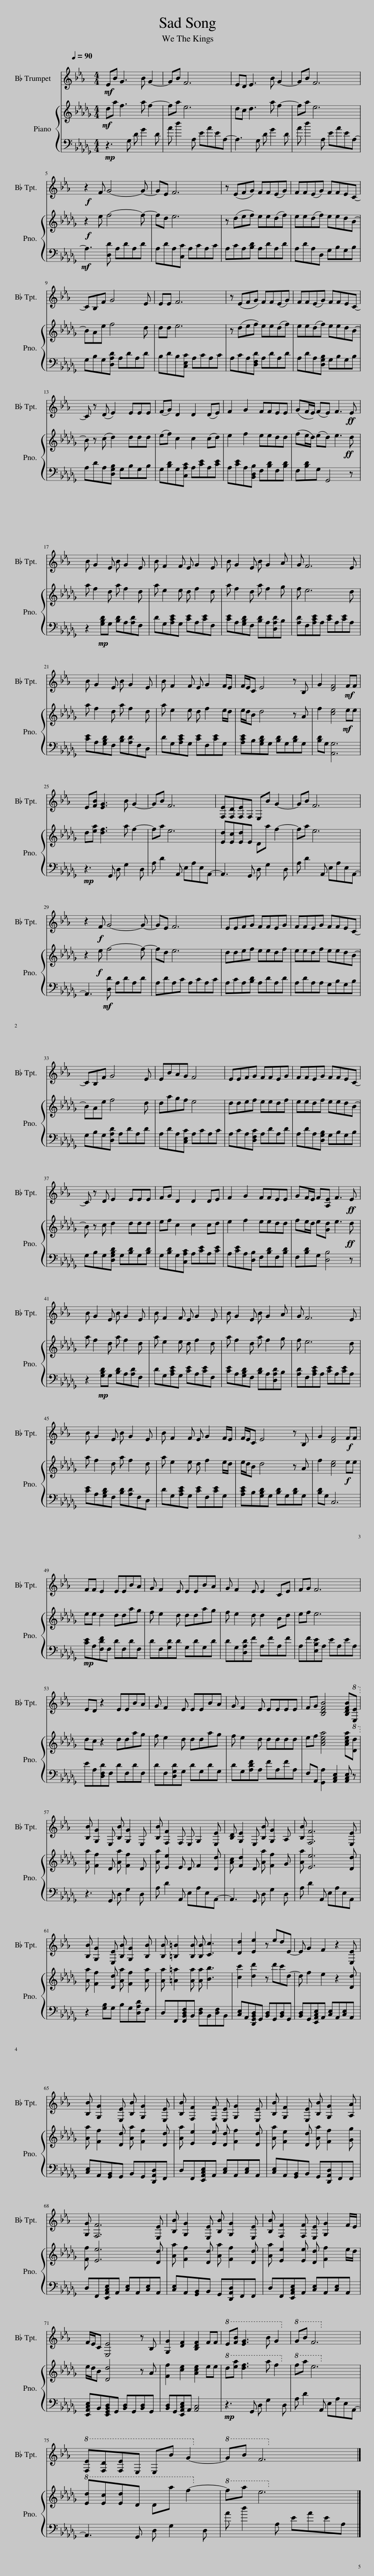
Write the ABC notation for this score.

X:1
%%score 1 { 2 | 3 }
L:1/8
Q:1/4=90
M:4/4
I:linebreak $
K:Db
V:1 treble transpose=-2
V:2 treble
V:3 bass
V:1
[K:Eb]!mf! EB G3 B G2- | GB F6 | ED E3 B G2- | GB F6 |$!f! z2 F G4- G- | %5
 GE F6 | z (EFG) FF(EG) | FF(EG) FFEC- |$ CB,F G4 E | EE F6 | %10
 z (EFG) FF(EG) | FF(EG) FFEC- |$ C z (D E2) EEE | (FG) D2 D2 (DE) | F2 G2 FFEE | %15
 (GF/E/) (FE) F3!ff! E |$ B G2 E B G2 E | B F2 F E G2 E | B G2 E B G2 A | G F6 E |$ %20
 B G2 E B G2 E | B F2 F E G2 F/E/ | F/E/C E4 z B, | G2 [DF]4!mf! FF |$ E[FB] [EG]3 B G2- | %25
 GB F6 | [F,E][F,D][F,E]F, E,B G2- | GB F6 |$ z2!f! F G4- G- | GE F6 | %30
 EEFG FFEG | FFEG FFEC- |$ CB,F G4 E | EBAG F4 | EEFG FFEG | %35
 FFEG FFEC- |$ C z D E2 EEE | FG D2 D2 DE | F2 G2 FFEE | GF/E/ F[A,E] F3!ff! E |$ %40
 B G2 E B G2 E | B F2 F E G2 E | B G2 E B G2 A | G F6 E |$ B G2 E B G2 E | %45
 B F2 F E G2 F/E/ | F/E/C E4 z B, | G2 [DF]4!f! FF |$ FF E2 EEBA | G F2 E EEBA | %50
 G F2 E E2 CE | FG F6 |$ ED z2 EEBA | G F2 E EEBA | G F2 E EEEE | %55
 FG [B,DFB]4 [B,DFB]!8va(![Ee]!8va)! |$ [B,B] [G,G]2 E, [B,B] [G,G]2 E, | [B,B] [F,F]2 F, E, G,2 [E,E] | [B,D] [G,E]2 E, [B,B] [G,G]2 A, | [B,B] [F,F]6 [E,E] |$ %60
 [B,B] [G,G]2 [E,E] [B,B] [G,G]2 [B,B] | [B,B] [=B,=B]2 [B,B] [B,B] [Cc]3 | [Dd]2 [Ee]2 z edE- | E G2 F2 z2 [E,E] |$ [B,B] [G,G]2 [E,E] [B,B] [G,G]2 [E,E] | %65
 [B,B] [F,F]2 [F,F] [E,E] [G,G]2 [E,E] | [B,B] [G,F]2 [E,E] [B,B] [G,G]2 [A,A] |$ [G,G] [F,F]6 [E,E] | [B,B] [G,G]2 [E,E] [B,B] [G,G]2 [E,E] | [B,B] [F,F]2 [F,F] [E,E] [G,G]2 F/E/ |$ %70
 F/E/C [E,E]4 z B, | [G,G]2 [DF]2 [B,DF]2 FF |!8va(! e[fb] [eg]3 b g2!8va)! |!8va(! gb f6!8va)! |$!8va(! [Fe][Fd][Fe]E Eb g2-!8va)! | %75
!8va(! gb f6!8va)! |] %76
V:2
!mf! da f3 a f2- | fa e6 | dc d3 a f2- | fa e6 |$!f! z2 e f4- f- | %5
 fd e6 | z (def) ee(df) | ee(df) eedB- |$ BAe f4 d | dd e6 | %10
 z (def) ee(df) | ee(df) eedB- |$ B z (c d2) ddd | (ef) c2 c2 (cd) | e2 f2 eedd | %15
 (fe/d/) (ed) e3!ff! d |$ a f2 d a f2 d | a e2 e d f2 d | a f2 d a f2 g | f e6 d |$ %20
 a f2 d a f2 d | a e2 e d f2 e/d/ | e/d/B d4 z A | f2 [ce]4!mf! ee |$ d[ea] [df]3 a f2- | %25
 fa e6 | [Ed][Ec][Ed]E Da f2- | fa e6 |$ z2!f! e f4- f- | fd e6 | %30
 ddef eedf | eedf eedB- |$ BAe f4 d | dagf e4 | ddef eedf | %35
 eedf eedB- |$ B z c d2 ddd | ef c2 c2 cd | e2 f2 eedd | fe/d/ e[Gd] e3!ff! d |$ %40
 a f2 d a f2 d | a e2 e d f2 d | a f2 d a f2 g | f e6 d |$ a f2 d a f2 d | %45
 a e2 e d f2 e/d/ | e/d/B d4 z A | f2 [ce]4!f! ee |$ ee d2 ddag | f e2 d ddag | %50
 f e2 d d2 Bd | ef e6 |$ dc z2 ddag | f e2 d ddag | f e2 d dddd | %55
 ef [Acea]4 [Acea]!8va(![dd']!8va)! |$ [Aa] [Ff]2 D [Aa] [Ff]2 D | [Aa] [Ee]2 E D F2 [Dd] | [Ac] [Fd]2 D [Aa] [Ff]2 G | [Aa] [Ee]6 [Dd] |$ %60
 [Aa] [Ff]2 [Dd] [Aa] [Ff]2 [Aa] | [Aa] [=A=a]2 [Aa] [Aa] [Bb]3 | [cc']2 [dd']2 z d'c'd- | d f2 e2 z2 [Dd] |$ [Aa] [Ff]2 [Dd] [Aa] [Ff]2 [Dd] | %65
 [Aa] [Ee]2 [Ee] [Dd] [Ff]2 [Dd] | [Aa] [Fe]2 [Dd] [Aa] [Ff]2 [Gg] |$ [Ff] [Ee]6 [Dd] | [Aa] [Ff]2 [Dd] [Aa] [Ff]2 [Dd] | [Aa] [Ee]2 [Ee] [Dd] [Ff]2 e/d/ |$ %70
 e/d/B [Dd]4 z A | [Ff]2 [ce]2 [Ace]2 ee |!8va(! d'[e'a'] [d'f']3 a' f'2!8va)! |!8va(! f'a' e'6!8va)! |$!8va(! [ed'][ec'][ed']d da' f'2-!8va)! | %75
!8va(! f'a' e'6!8va)! |] %76
V:3
!mp! z3 G, D G2 D | A d2 A, EAEA,- | A,3 G, D G2 D | A d2 A, EAEA,- |$!mf! A,3 [D,D] A,DA,D | %5
 A,DA,[C,C] A,CA,C | A,CA,[B,D] A,DA,D | A,DA,D, G,B,G,B, |$ G,B,G,[D,A,D] A,DA,D | B,DB,[C,E,C] A,CA,C | %10
 A,CA,[D,F,D] A,DA,D | A,DA,[D,G,B,] G,B,G,B, |$ A,DA,[D,G,B,] G,B,G,B, | G,[B,D]G,[C,A,C] A,[CE]A,[CE] | A,[CE]A,[B,,D,B,] F,[B,D]F,[B,D] | %15
 F,[B,D]G, G,,4 z |$ z2!mp! [G,B,D]G, [B,D]A,[A,D]F, | DG,[A,CE]G, [CE]A,[CE]F, | [CE]A,[G,B,D]F, [B,D]A,[D,A,D]B, | [A,D]F,[A,CE]A, [CE]A,[CE]A, |$ %20
 [CE]A,[G,B,D]F, [B,D][A,D]F,D, | DG,[A,CE]G, [CE]F,[CE]G, | [A,CE]B,[G,B,D]G, [B,D]G,[B,D]G, | [B,D]G, [A,,G,]6 |$!mp! z3 G,, D, G,2 D, | %25
 A, D2 A,, E,A,E,A,,- | A,,3 G,, D, G,2 D, | A, D2 A,, E,A,E,A,,- |$ A,,3!mf! [D,D] A,DA,D | A,DA,C A,CA,C | %30
 A,CA,[B,D] A,DA,D | A,DA,A, G,B,G,B, |$ G,B,G,[D,A,D] A,DA,D | A,DA,[C,E,C] A,CA,C | A,CA,[D,F,C] A,DA,D | %35
 A,DA,[D,G,B,] G,B,G,B, |$ G,B,G,[D,G,B,D] G,[B,D]G,[B,D] | G,[B,D]G,[C,A,C] A,[CE]A,[CE] | A,[CE]A,[D,B,] F,[B,D]F,[B,D] | F,[B,D]G, [D,B,]4 z |$ %40
 z2!mp! [G,B,D]G, [B,D]A,[A,D]F, | DG,[A,CE]G, [CE]A,[CE]F, | [CE]A,[G,B,D]F, [B,D]A,[D,A,D]B, | [A,D]F,[A,CE]A, [CE]A,[CE]A, |$ [CE]A,[G,B,D]F, [B,D][A,D]F,D, | %45
 DG,[A,CE]G, [CE]F,[CE]G, | [A,CE]B,[G,B,D]G, [B,D]G,[B,D]G, | [B,D]G, C,6 |$!mp! [CE]A,[F,DF]F, DF,DF, | DF,[G,D]D G,DG,D | %50
 DG,[D,A,D]F A,FA,F | A,F[E,B,E]A, EA,EA, |$ EA,[D,F,D]F, DF,DF, | DF,[D,G,D]G, DG,DG, | DG,[A,DF]A, FA,FA, | %55
 F,A,, [G,,A,]2 [A,,C,E,]2 [A,,C,E,] z |$ z3 G,, D, G,2 D, | A, D2 A,, E,A,E,A,,- | A,,3 G,, D, G,2 D, | A, D2 A,, E,A,E,A,, |$ %60
 z2 [G,B,]G, B,G,[D,A,D]F, | D,F,,[F,,B,,D,F,]B,, [D,F,]B,,[D,F,]B,, | [C,E,]A,,[D,,G,,B,,D,]G,, [B,,D,]G,,[B,,D,]G,, | [B,,D,]G,,[E,,A,,C,E,]A,, [C,E,]A,,[C,E,]A,, |$ [C,E,]A,,[G,,B,,]G,, B,,G,,[D,,A,,D,]F,, | %65
 D,F,,[E,,A,,C,E,]A,, [C,E,]A,,[C,E,]A,, | [C,E,]A,,[G,,B,,]B,, G,,[D,,A,,D,]F,,F,, |$ D,F,,[E,,A,,C,E,]A,, [C,E,]A,,[C,E,]A,, | [C,E,]A,,[G,,B,,]B,, G,,[D,,A,,D,]F,,F,, | D,F,,[E,,A,,C,E,]A,, [C,E,]A,,[C,E,]A,, |$ %70
 [E,,A,,C,E,]B,,[E,,G,,B,,D,]G,, [B,,D,]G,,[B,,D,]G,, | [B,,D,]G,,[E,,A,,C,E,]A,, [A,,C,]4 |!mp! z3 G,, D, G,2 D, | A, D2 A,, E,A,E,A,,- |$ A,,3 G,, D, G,2 D, | %75
 A d2 A, EAEA, |] %76
